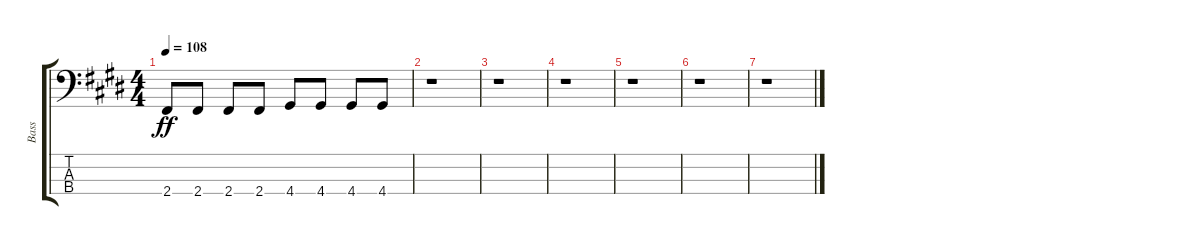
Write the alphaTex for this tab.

\track ("Bass" "Bass") {instrument electricbasspick}
\staff {score tabs}
\tuning (G2 D2 A1 E1) {hide}
\ts (4 4)
\tempo 108
\clef f4
\ks e
2.4.8{dy ff} 2.4.8 2.4.8 2.4.8 4.4.8 4.4.8 4.4.8 4.4.8 |
r.1 |
r.1 |
r.1 |
r.1 |
r.1 |
r.1
